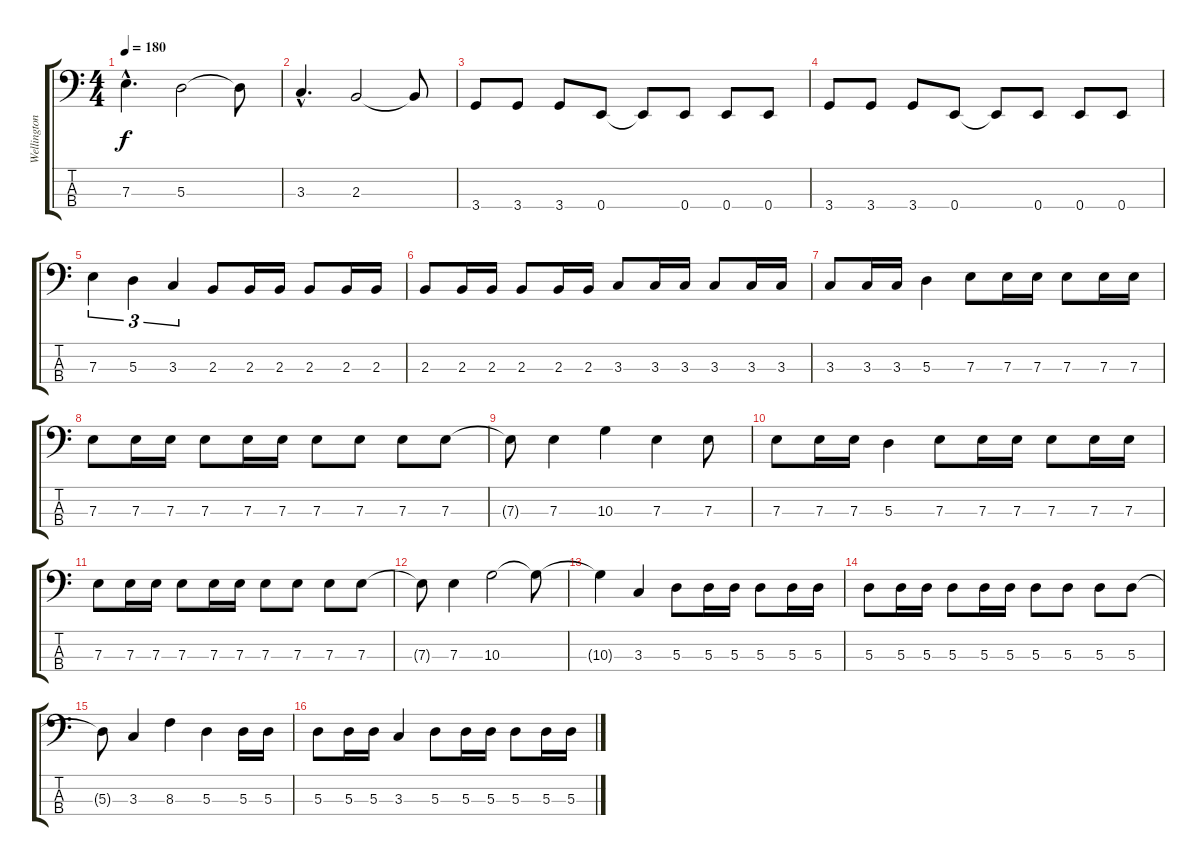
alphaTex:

\track ("Wellington Veloso" "Wellington") {instrument electricbasspick}
\staff {score tabs}
\tuning (G2 D2 A1 E1) {hide}
\ts (4 4)
\tempo 180
\clef f4
\ks c
7.3{hac}.4{d dy f} 5.3.2 5.3{t}.8 |
3.3{hac}.4{d} 2.3.2 2.3{t}.8 |
3.4.8 3.4.8 3.4.8 0.4.8 0.4{t}.8 0.4.8 0.4.8 0.4.8 |
3.4.8 3.4.8 3.4.8 0.4.8 0.4{t}.8 0.4.8 0.4.8 0.4.8 |
7.3.4{tu (3 2)} 5.3.4{tu (3 2)} 3.3.4{tu (3 2)} 2.3.8 2.3.16 2.3.16 2.3.8 2.3.16 2.3.16 |
2.3.8 2.3.16 2.3.16 2.3.8 2.3.16 2.3.16 3.3.8 3.3.16 3.3.16 3.3.8 3.3.16 3.3.16 |
3.3.8 3.3.16 3.3.16 5.3.4 7.3.8 7.3.16 7.3.16 7.3.8 7.3.16 7.3.16 |
7.3.8 7.3.16 7.3.16 7.3.8 7.3.16 7.3.16 7.3.8 7.3.8 7.3.8 7.3.8 |
7.3{t}.8 7.3.4 10.3.4 7.3.4 7.3.8 |
7.3.8 7.3.16 7.3.16 5.3.4 7.3.8 7.3.16 7.3.16 7.3.8 7.3.16 7.3.16 |
7.3.8 7.3.16 7.3.16 7.3.8 7.3.16 7.3.16 7.3.8 7.3.8 7.3.8 7.3.8 |
7.3{t}.8 7.3.4 10.3.2 10.3{t}.8 |
10.3{t}.4 3.3.4 5.3.8 5.3.16 5.3.16 5.3.8 5.3.16 5.3.16 |
5.3.8 5.3.16 5.3.16 5.3.8 5.3.16 5.3.16 5.3.8 5.3.8 5.3.8 5.3.8 |
5.3{t}.8 3.3.4 8.3.4 5.3.4 5.3.16 5.3.16 |
5.3.8 5.3.16 5.3.16 3.3.4 5.3.8 5.3.16 5.3.16 5.3.8 5.3.16 5.3.16
